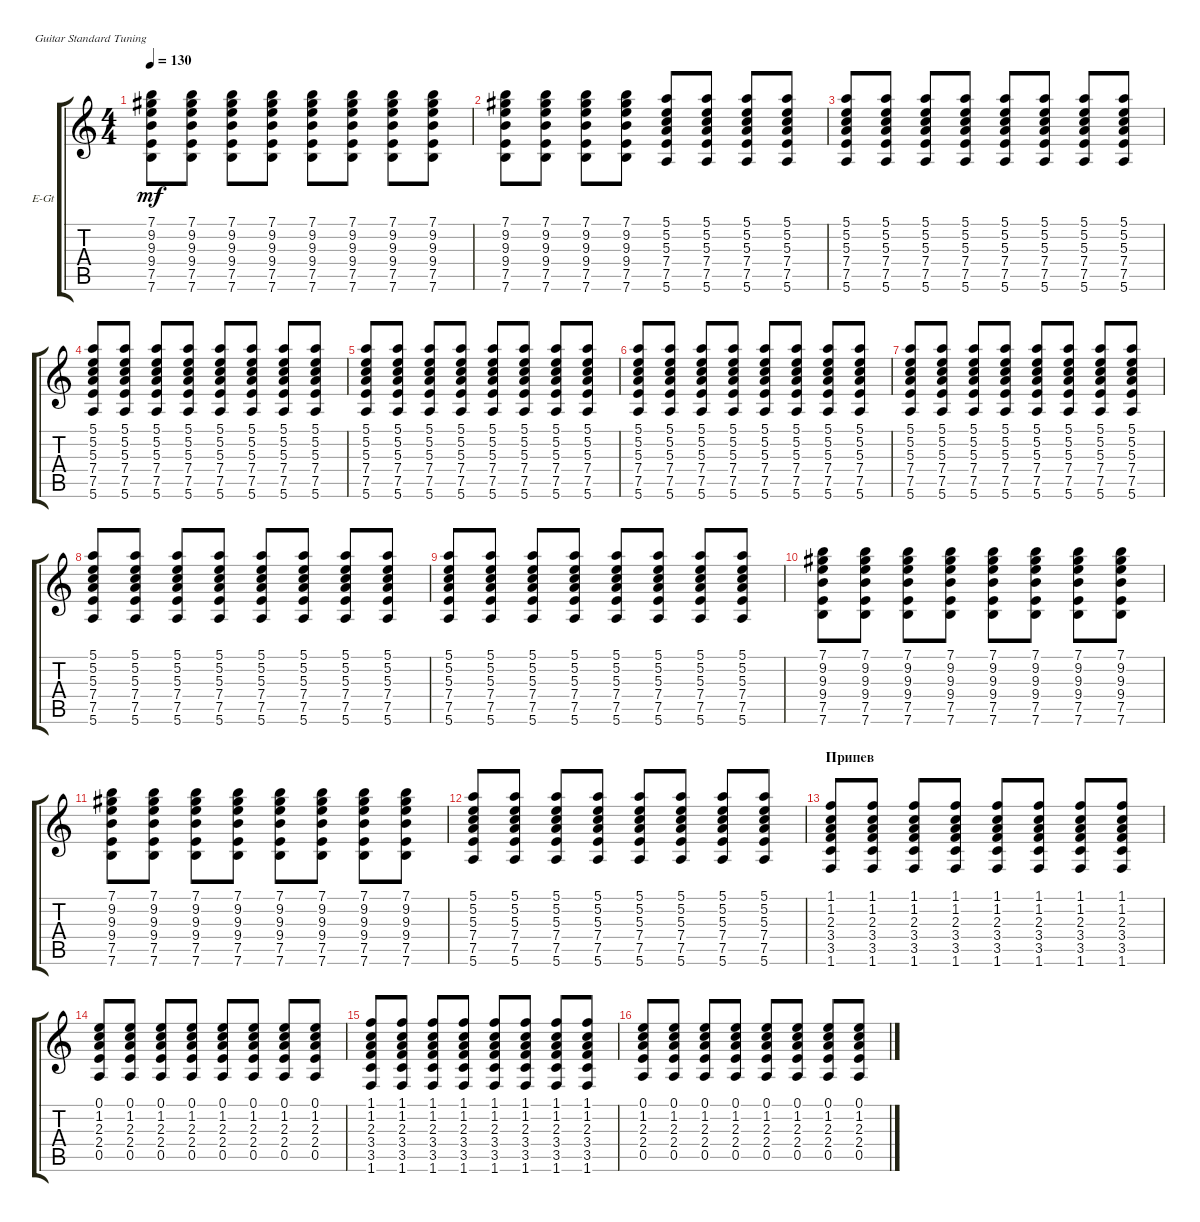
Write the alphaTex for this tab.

\defaultSystemsLayout 4
\bracketExtendMode groupsimilarinstruments
\firstSystemTrackNameOrientation horizontal
\otherSystemsTrackNameOrientation horizontal
\track ("В. Бутусов (гитара)" "E-Gt") {instrument electricguitarclean}
\staff {score tabs}
\tuning (E4 B3 G3 D3 A2 E2)
\ts (4 4)
\tempo 130
\clef g2
\ks c
(7.6 7.5 9.4 9.3 9.2 7.1).8{dy mf} (7.6 7.5 9.4 9.3 9.2 7.1).8 (7.6 7.5 9.4 9.3 9.2 7.1).8 (7.6 7.5 9.4 9.3 9.2 7.1).8 (7.6 7.5 9.4 9.3 9.2 7.1).8 (7.6 7.5 9.4 9.3 9.2 7.1).8 (7.6 7.5 9.4 9.3 9.2 7.1).8 (7.6 7.5 9.4 9.3 9.2 7.1).8 |
(7.6 7.5 9.4 9.3 9.2 7.1).8 (7.6 7.5 9.4 9.3 9.2 7.1).8 (7.6 7.5 9.4 9.3 9.2 7.1).8 (7.6 7.5 9.4 9.3 9.2 7.1).8 (5.6 7.5 7.4 5.3 5.2 5.1).8 (5.6 7.5 7.4 5.3 5.2 5.1).8 (5.6 7.5 7.4 5.3 5.2 5.1).8 (5.6 7.5 7.4 5.3 5.2 5.1).8 |
(5.6 7.5 7.4 5.3 5.2 5.1).8 (5.6 7.5 7.4 5.3 5.2 5.1).8 (5.6 7.5 7.4 5.3 5.2 5.1).8 (5.6 7.5 7.4 5.3 5.2 5.1).8 (5.6 7.5 7.4 5.3 5.2 5.1).8 (5.6 7.5 7.4 5.3 5.2 5.1).8 (5.6 7.5 7.4 5.3 5.2 5.1).8 (5.6 7.5 7.4 5.3 5.2 5.1).8 |
(5.6 7.5 7.4 5.3 5.2 5.1).8 (5.6 7.5 7.4 5.3 5.2 5.1).8 (5.6 7.5 7.4 5.3 5.2 5.1).8 (5.6 7.5 7.4 5.3 5.2 5.1).8 (5.6 7.5 7.4 5.3 5.2 5.1).8 (5.6 7.5 7.4 5.3 5.2 5.1).8 (5.6 7.5 7.4 5.3 5.2 5.1).8 (5.6 7.5 7.4 5.3 5.2 5.1).8 |
(5.6 7.5 7.4 5.3 5.2 5.1).8 (5.6 7.5 7.4 5.3 5.2 5.1).8 (5.6 7.5 7.4 5.3 5.2 5.1).8 (5.6 7.5 7.4 5.3 5.2 5.1).8 (5.6 7.5 7.4 5.3 5.2 5.1).8 (5.6 7.5 7.4 5.3 5.2 5.1).8 (5.6 7.5 7.4 5.3 5.2 5.1).8 (5.6 7.5 7.4 5.3 5.2 5.1).8 |
(5.6 7.5 7.4 5.3 5.2 5.1).8 (5.6 7.5 7.4 5.3 5.2 5.1).8 (5.6 7.5 7.4 5.3 5.2 5.1).8 (5.6 7.5 7.4 5.3 5.2 5.1).8 (5.6 7.5 7.4 5.3 5.2 5.1).8 (5.6 7.5 7.4 5.3 5.2 5.1).8 (5.6 7.5 7.4 5.3 5.2 5.1).8 (5.6 7.5 7.4 5.3 5.2 5.1).8 |
(5.6 7.5 7.4 5.3 5.2 5.1).8 (5.6 7.5 7.4 5.3 5.2 5.1).8 (5.6 7.5 7.4 5.3 5.2 5.1).8 (5.6 7.5 7.4 5.3 5.2 5.1).8 (5.6 7.5 7.4 5.3 5.2 5.1).8 (5.6 7.5 7.4 5.3 5.2 5.1).8 (5.6 7.5 7.4 5.3 5.2 5.1).8 (5.6 7.5 7.4 5.3 5.2 5.1).8 |
(5.6 7.5 7.4 5.3 5.2 5.1).8 (5.6 7.5 7.4 5.3 5.2 5.1).8 (5.6 7.5 7.4 5.3 5.2 5.1).8 (5.6 7.5 7.4 5.3 5.2 5.1).8 (5.6 7.5 7.4 5.3 5.2 5.1).8 (5.6 7.5 7.4 5.3 5.2 5.1).8 (5.6 7.5 7.4 5.3 5.2 5.1).8 (5.6 7.5 7.4 5.3 5.2 5.1).8 |
(5.6 7.5 7.4 5.3 5.2 5.1).8 (5.6 7.5 7.4 5.3 5.2 5.1).8 (5.6 7.5 7.4 5.3 5.2 5.1).8 (5.6 7.5 7.4 5.3 5.2 5.1).8 (5.6 7.5 7.4 5.3 5.2 5.1).8 (5.6 7.5 7.4 5.3 5.2 5.1).8 (5.6 7.5 7.4 5.3 5.2 5.1).8 (5.6 7.5 7.4 5.3 5.2 5.1).8 |
(7.6 7.5 9.4 9.3 9.2 7.1).8 (7.6 7.5 9.4 9.3 9.2 7.1).8 (7.6 7.5 9.4 9.3 9.2 7.1).8 (7.6 7.5 9.4 9.3 9.2 7.1).8 (7.6 7.5 9.4 9.3 9.2 7.1).8 (7.6 7.5 9.4 9.3 9.2 7.1).8 (7.6 7.5 9.4 9.3 9.2 7.1).8 (7.6 7.5 9.4 9.3 9.2 7.1).8 |
(7.6 7.5 9.4 9.3 9.2 7.1).8 (7.6 7.5 9.4 9.3 9.2 7.1).8 (7.6 7.5 9.4 9.3 9.2 7.1).8 (7.6 7.5 9.4 9.3 9.2 7.1).8 (7.6 7.5 9.4 9.3 9.2 7.1).8 (7.6 7.5 9.4 9.3 9.2 7.1).8 (7.6 7.5 9.4 9.3 9.2 7.1).8 (7.6 7.5 9.4 9.3 9.2 7.1).8 |
(5.6 7.5 7.4 5.3 5.2 5.1).8 (5.6 7.5 7.4 5.3 5.2 5.1).8 (5.6 7.5 7.4 5.3 5.2 5.1).8 (5.6 7.5 7.4 5.3 5.2 5.1).8 (5.6 7.5 7.4 5.3 5.2 5.1).8 (5.6 7.5 7.4 5.3 5.2 5.1).8 (5.6 7.5 7.4 5.3 5.2 5.1).8 (5.6 7.5 7.4 5.3 5.2 5.1).8 |
\section ("" "Припев")
(1.6 3.5 3.4 2.3 1.2 1.1).8 (1.6 3.5 3.4 2.3 1.2 1.1).8 (1.6 3.5 3.4 2.3 1.2 1.1).8 (1.6 3.5 3.4 2.3 1.2 1.1).8 (1.6 3.5 3.4 2.3 1.2 1.1).8 (1.6 3.5 3.4 2.3 1.2 1.1).8 (1.6 3.5 3.4 2.3 1.2 1.1).8 (1.6 3.5 3.4 2.3 1.2 1.1).8 |
(0.5 2.4 2.3 1.2 0.1).8 (0.5 2.4 2.3 1.2 0.1).8 (0.5 2.4 2.3 1.2 0.1).8 (0.5 2.4 2.3 1.2 0.1).8 (0.5 2.4 2.3 1.2 0.1).8 (0.5 2.4 2.3 1.2 0.1).8 (0.5 2.4 2.3 1.2 0.1).8 (0.5 2.4 2.3 1.2 0.1).8 |
(1.6 3.5 3.4 2.3 1.2 1.1).8 (1.6 3.5 3.4 2.3 1.2 1.1).8 (1.6 3.5 3.4 2.3 1.2 1.1).8 (1.6 3.5 3.4 2.3 1.2 1.1).8 (1.6 3.5 3.4 2.3 1.2 1.1).8 (1.6 3.5 3.4 2.3 1.2 1.1).8 (1.6 3.5 3.4 2.3 1.2 1.1).8 (1.6 3.5 3.4 2.3 1.2 1.1).8 |
(0.5 2.4 2.3 1.2 0.1).8 (0.5 2.4 2.3 1.2 0.1).8 (0.5 2.4 2.3 1.2 0.1).8 (0.5 2.4 2.3 1.2 0.1).8 (0.5 2.4 2.3 1.2 0.1).8 (0.5 2.4 2.3 1.2 0.1).8 (0.5 2.4 2.3 1.2 0.1).8 (0.5 2.4 2.3 1.2 0.1).8
